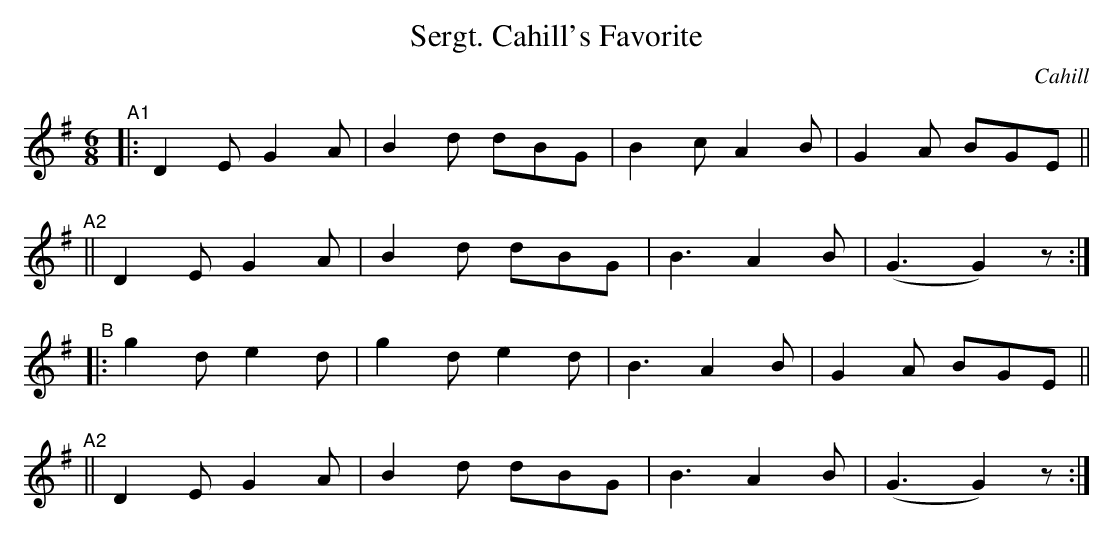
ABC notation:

X:1
T: Sergt. Cahill's Favorite
O: Cahill
M: 6/8
L: 1/8
K: G
"^A1"|: D2E G2A | B2d dBG | B2c A2B | G2A BGE  ||
"^A2"|| D2E G2A | B2d dBG | B3  A2B | (G3 G2)z :|
 "^B"|: g2d e2d | g2d e2d | B3  A2B | G2A BGE  ||
"^A2"|| D2E G2A | B2d dBG | B3  A2B | (G3 G2)z :|
